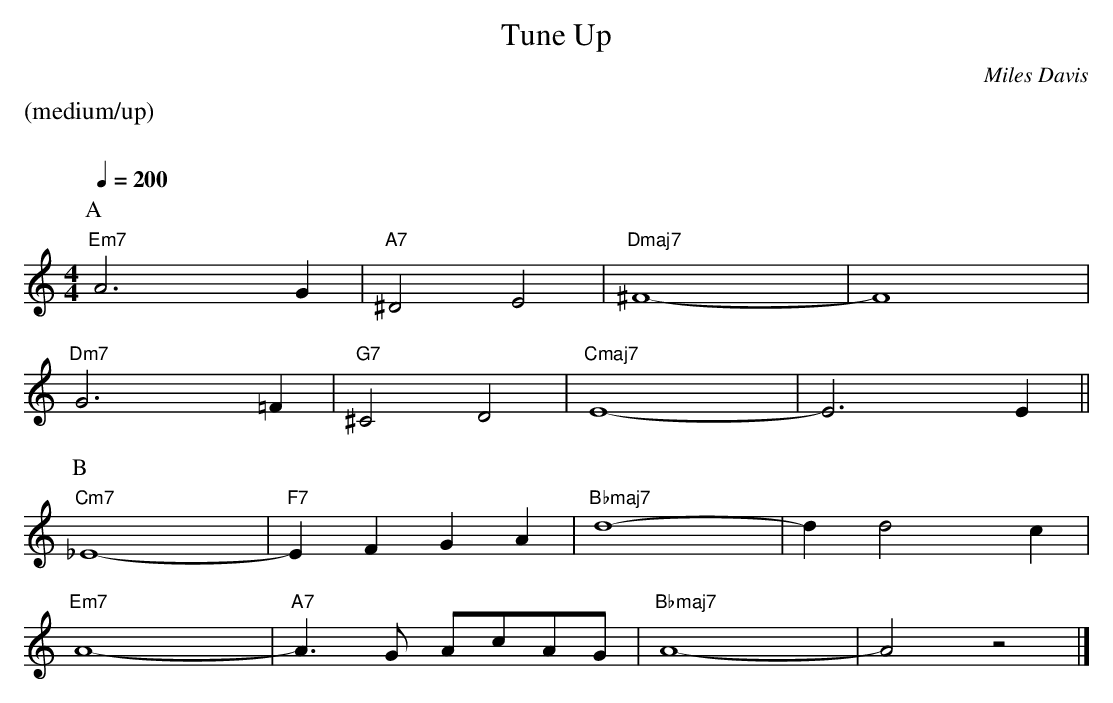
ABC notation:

X:1
T: Tune Up
M:4/4
L:1/4
C:Miles Davis
Q:1/4=200
%%staves (chords melody)
K:C
%%text (medium/up)
%%vskip 20
P: A
V:chords
"Em7"x2 x2 | "A7"x2 x2 | "Dmaj7"x2 x2 | x2 x2 |
"Dm7"x2 x2 | "G7"x2 x2 | "Cmaj7"x2 x2 | x2 x2 ||
V:melody
A3G | ^D2E2 | ^F4- | F4 |
G3=F | ^C2D2 | E4- | E3E ||
P: B
V:chords
"Cm7"x2 x2 | "F7"x2 x2 | "Bbmaj7"x2 x2 | x2 x2 |
"Em7"x2 x2 | "A7"x2 x2 | "Bbmaj7"x2 x2 | x2 x2 |]
V:melody
_E4- | EFGA | d4- | dd2c |
A4- | A>G A/c/A/G/ | A4- | A2z2 |]
